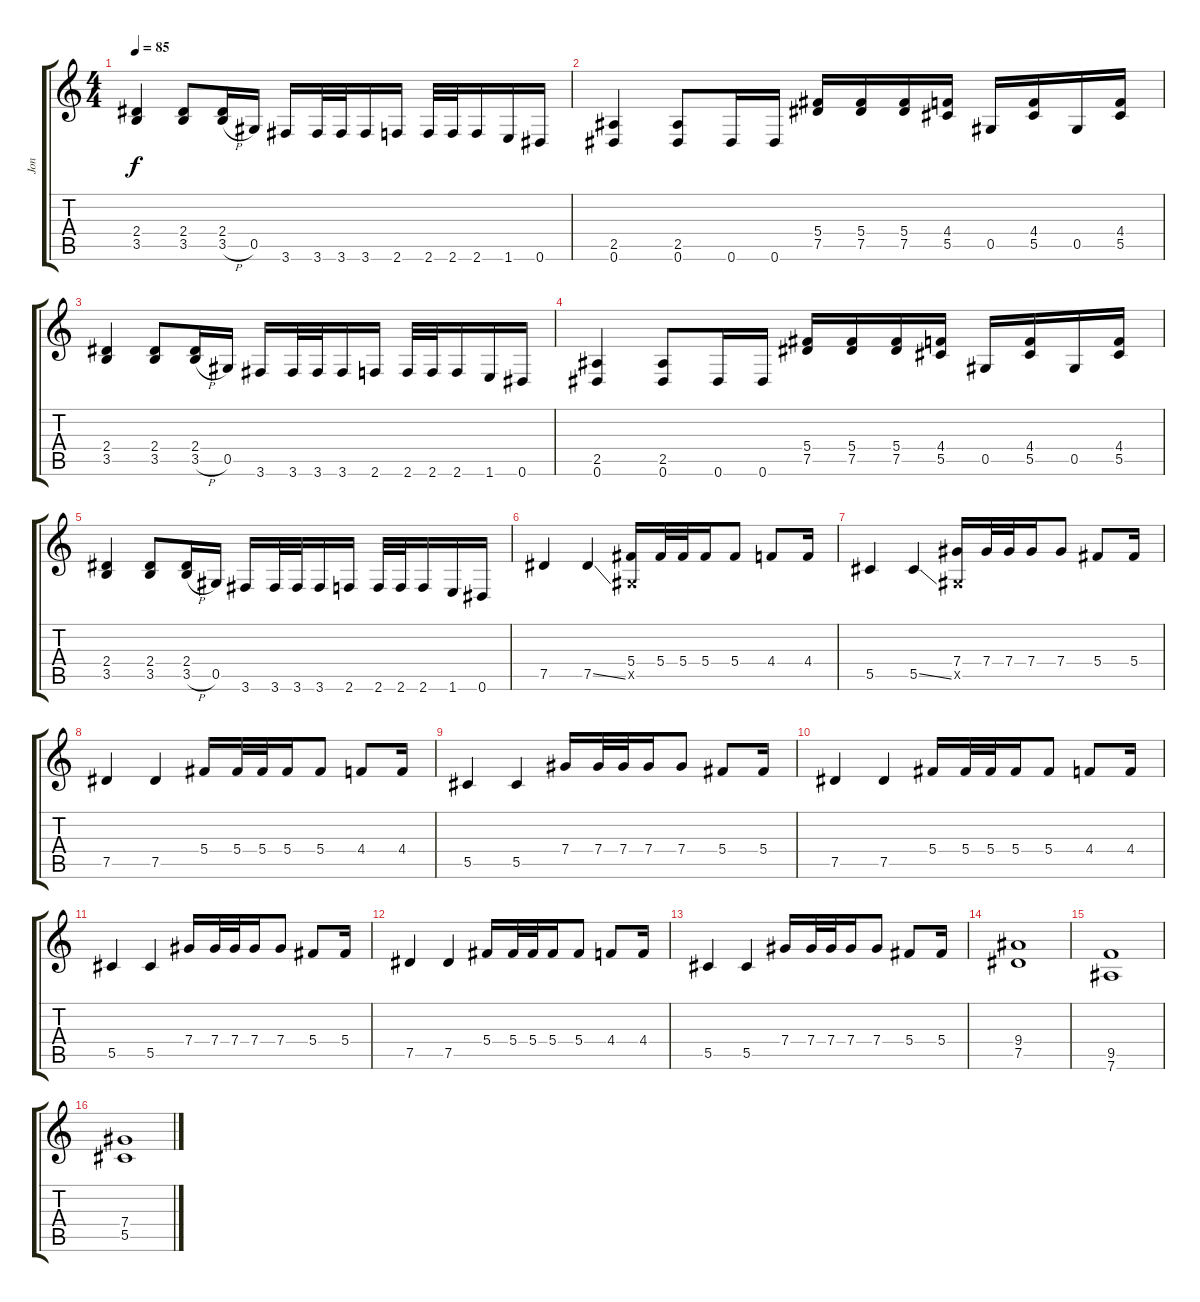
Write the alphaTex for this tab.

\track ("Jon" "Jon") {instrument distortionguitar}
\staff {score tabs}
\tuning (Eb4 Bb3 Gb3 Db3 Ab2 Eb2) {hide}
\ts (4 4)
\tempo 85
\clef g2
\ks c
(2.4 3.5).4{dy f} (2.4 3.5).8 (2.4 3.5{h}).16 0.5.16 3.6.16 3.6.32 3.6.32 3.6.16 2.6.16 2.6.32 2.6.32 2.6.16 1.6.16 0.6.16 |
(2.5 0.6).4 (2.5 0.6).8 0.6.16 0.6.16 (5.4 7.5).16 (5.4 7.5).16 (5.4 7.5).16 (4.4 5.5).16 0.5.16 (4.4 5.5).16 0.5.16 (4.4 5.5).16 |
(2.4 3.5).4 (2.4 3.5).8 (2.4 3.5{h}).16 0.5.16 3.6.16 3.6.32 3.6.32 3.6.16 2.6.16 2.6.32 2.6.32 2.6.16 1.6.16 0.6.16 |
(2.5 0.6).4 (2.5 0.6).8 0.6.16 0.6.16 (5.4 7.5).16 (5.4 7.5).16 (5.4 7.5).16 (4.4 5.5).16 0.5.16 (4.4 5.5).16 0.5.16 (4.4 5.5).16 |
(2.4 3.5).4 (2.4 3.5).8 (2.4 3.5{h}).16 0.5.16 3.6.16 3.6.32 3.6.32 3.6.16 2.6.16 2.6.32 2.6.32 2.6.16 1.6.16 0.6.16 |
7.5.4 7.5{ss}.4 (5.4 0.5{x}).16 5.4.32 5.4.32 5.4.16 5.4.8 4.4.8 4.4.16 |
5.5.4 5.5{ss}.4 (7.4 0.5{x}).16 7.4.32 7.4.32 7.4.16 7.4.8 5.4.8 5.4.16 |
7.5.4 7.5.4 5.4.16 5.4.32 5.4.32 5.4.16 5.4.8 4.4.8 4.4.16 |
5.5.4 5.5.4 7.4.16 7.4.32 7.4.32 7.4.16 7.4.8 5.4.8 5.4.16 |
7.5.4 7.5.4 5.4.16 5.4.32 5.4.32 5.4.16 5.4.8 4.4.8 4.4.16 |
5.5.4 5.5.4 7.4.16 7.4.32 7.4.32 7.4.16 7.4.8 5.4.8 5.4.16 |
7.5.4 7.5.4 5.4.16 5.4.32 5.4.32 5.4.16 5.4.8 4.4.8 4.4.16 |
5.5.4 5.5.4 7.4.16 7.4.32 7.4.32 7.4.16 7.4.8 5.4.8 5.4.16 |
(9.4 7.5).1 |
(9.5 7.6).1 |
(7.4 5.5).1
